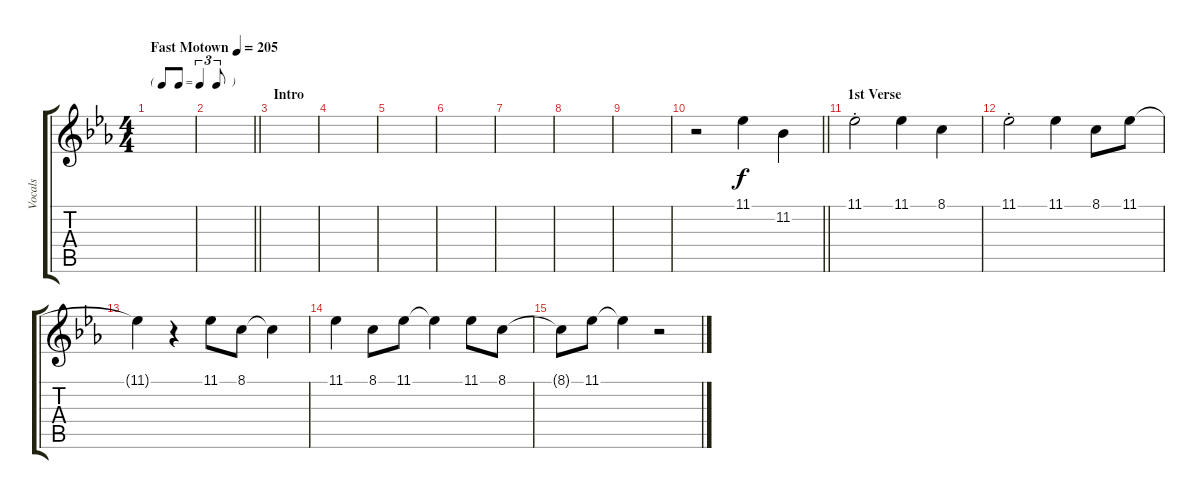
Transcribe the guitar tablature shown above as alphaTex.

\track ("Vocals" "Vocals") {instrument vibraphone}
\staff {score tabs}
\tuning (E4 B3 G3 D3 A2 E2) {hide}
\ts (4 4)
\tf triplet8th
\tempo (205 "Fast Motown")
\clef g2
\ks eb
|
\barLineRight lightlight
|
\section ("" "Intro")
|
|
|
|
|
|
|
\barLineRight lightlight
r.2 11.1.4 11.2.4 |
\section ("" "1st Verse")
11.1{st}.2 11.1.4 8.1.4 |
11.1{st}.2 11.1.4 8.1.8 11.1.8 |
11.1{t}.4 r.4 11.1.8 8.1.8 8.1{t}.4 |
11.1.4 8.1.8 11.1.8 11.1{t}.4 11.1.8 8.1.8 |
8.1{t}.8 11.1.8 11.1{t}.4 r.2
